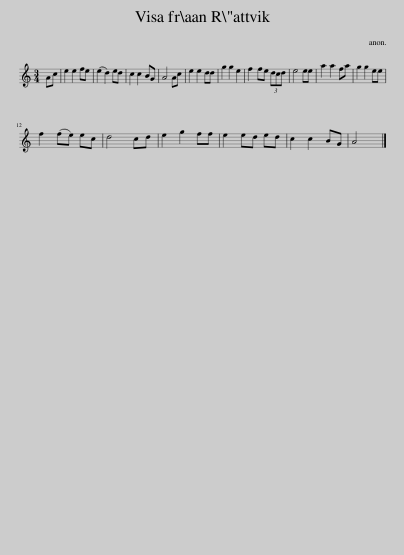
X:1
L:1/8
M:3/4
I:linebreak $
K:C
V:1 treble
V:1
 Ac | e2 e2 fe | (e2 d2) ed | c2 c2 BG | A4 Ac | %5
 e2 e2 dd | g2 g2 e2 | f2 fe (3dcd | e4 ee | a2 a2 fa | %10
 g2 g2 ee |$ f2 (fe) ec | d4 cd | e2 g2 ff | e2 ed ed | %15
 c2 c2 BG | A4 |] %17
